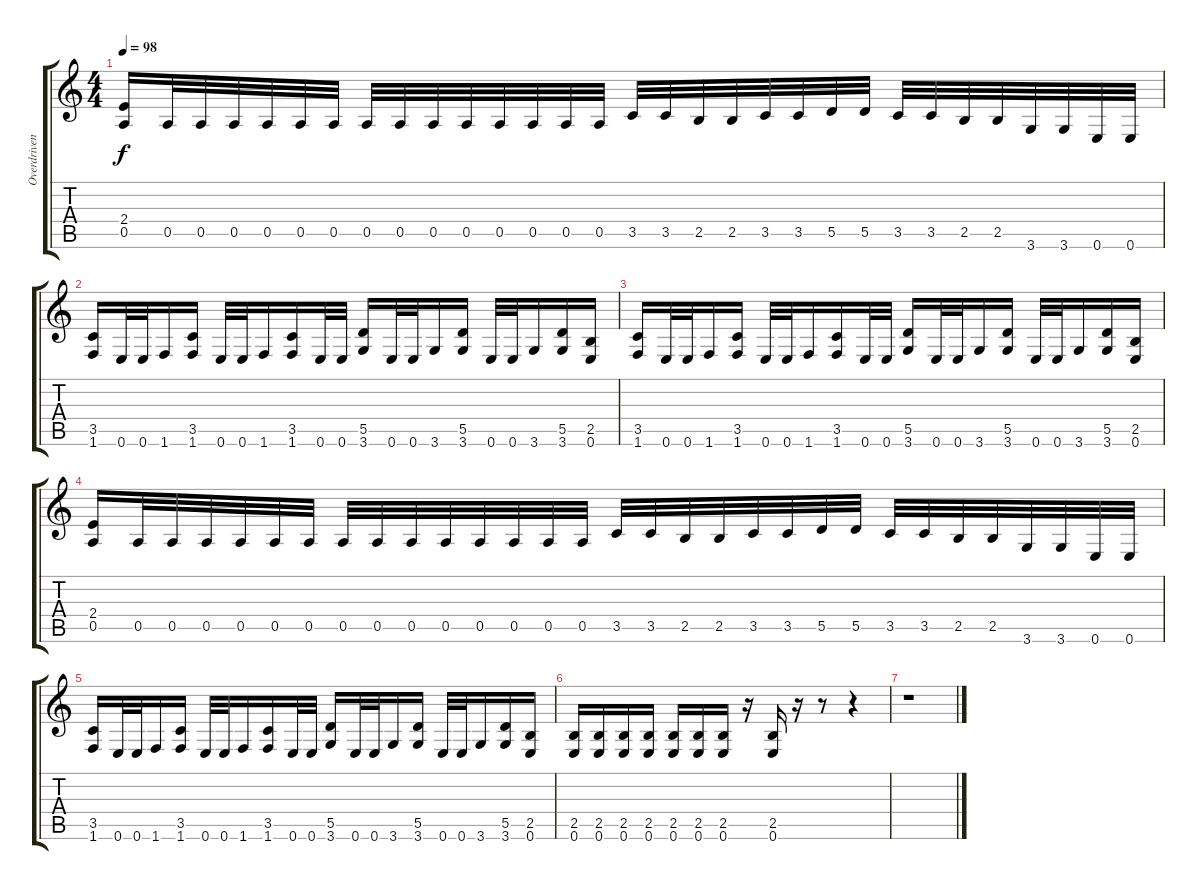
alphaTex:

\track ("Overdriven" "Overdriven") {instrument overdrivenguitar}
\staff {score tabs}
\tuning (E4 B3 G3 D3 A2 E2) {hide}
\ts (4 4)
\tempo 98
\clef g2
\ks c
(2.4 0.5).16{dy f} 0.5.32 0.5.32 0.5.32 0.5.32 0.5.32 0.5.32 0.5.32 0.5.32 0.5.32 0.5.32 0.5.32 0.5.32 0.5.32 0.5.32 3.5.32 3.5.32 2.5.32 2.5.32 3.5.32 3.5.32 5.5.32 5.5.32 3.5.32 3.5.32 2.5.32 2.5.32 3.6.32 3.6.32 0.6.32 0.6.32 |
(3.5 1.6).16 0.6.32 0.6.32 1.6.16 (3.5 1.6).16 0.6.32 0.6.32 1.6.16 (3.5 1.6).16 0.6.32 0.6.32 (5.5 3.6).16 0.6.32 0.6.32 3.6.16 (5.5 3.6).16 0.6.32 0.6.32 3.6.16 (5.5 3.6).16 (2.5 0.6).16 |
(3.5 1.6).16 0.6.32 0.6.32 1.6.16 (3.5 1.6).16 0.6.32 0.6.32 1.6.16 (3.5 1.6).16 0.6.32 0.6.32 (5.5 3.6).16 0.6.32 0.6.32 3.6.16 (5.5 3.6).16 0.6.32 0.6.32 3.6.16 (5.5 3.6).16 (2.5 0.6).16 |
(2.4 0.5).16 0.5.32 0.5.32 0.5.32 0.5.32 0.5.32 0.5.32 0.5.32 0.5.32 0.5.32 0.5.32 0.5.32 0.5.32 0.5.32 0.5.32 3.5.32 3.5.32 2.5.32 2.5.32 3.5.32 3.5.32 5.5.32 5.5.32 3.5.32 3.5.32 2.5.32 2.5.32 3.6.32 3.6.32 0.6.32 0.6.32 |
(3.5 1.6).16 0.6.32 0.6.32 1.6.16 (3.5 1.6).16 0.6.32 0.6.32 1.6.16 (3.5 1.6).16 0.6.32 0.6.32 (5.5 3.6).16 0.6.32 0.6.32 3.6.16 (5.5 3.6).16 0.6.32 0.6.32 3.6.16 (5.5 3.6).16 (2.5 0.6).16 |
(2.5 0.6).16 (2.5 0.6).16 (2.5 0.6).16 (2.5 0.6).16 (2.5 0.6).16 (2.5 0.6).16 (2.5 0.6).16 r.16 (2.5 0.6).16 r.16 r.8 r.4 |
r.1
